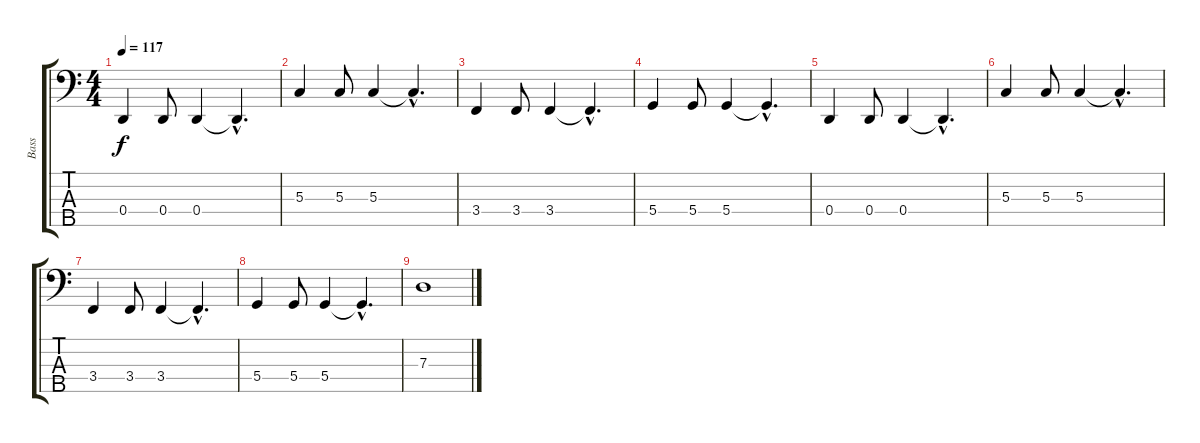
\track ("Bass" "Bass") {instrument electricbassfinger}
\staff {score tabs}
\tuning (F2 C2 G1 D1 A0) {hide}
\ts (4 4)
\tempo 117
\clef f4
\ks c
0.4.4{dy f} 0.4.8 0.4.4 0.4{hac t}.4{d} |
5.3.4 5.3.8 5.3.4 5.3{hac t}.4{d} |
3.4.4 3.4.8 3.4.4 3.4{hac t}.4{d} |
5.4.4 5.4.8 5.4.4 5.4{hac t}.4{d} |
0.4.4 0.4.8 0.4.4 0.4{hac t}.4{d} |
5.3.4 5.3.8 5.3.4 5.3{hac t}.4{d} |
3.4.4 3.4.8 3.4.4 3.4{hac t}.4{d} |
5.4.4 5.4.8 5.4.4 5.4{hac t}.4{d} |
7.3.1
